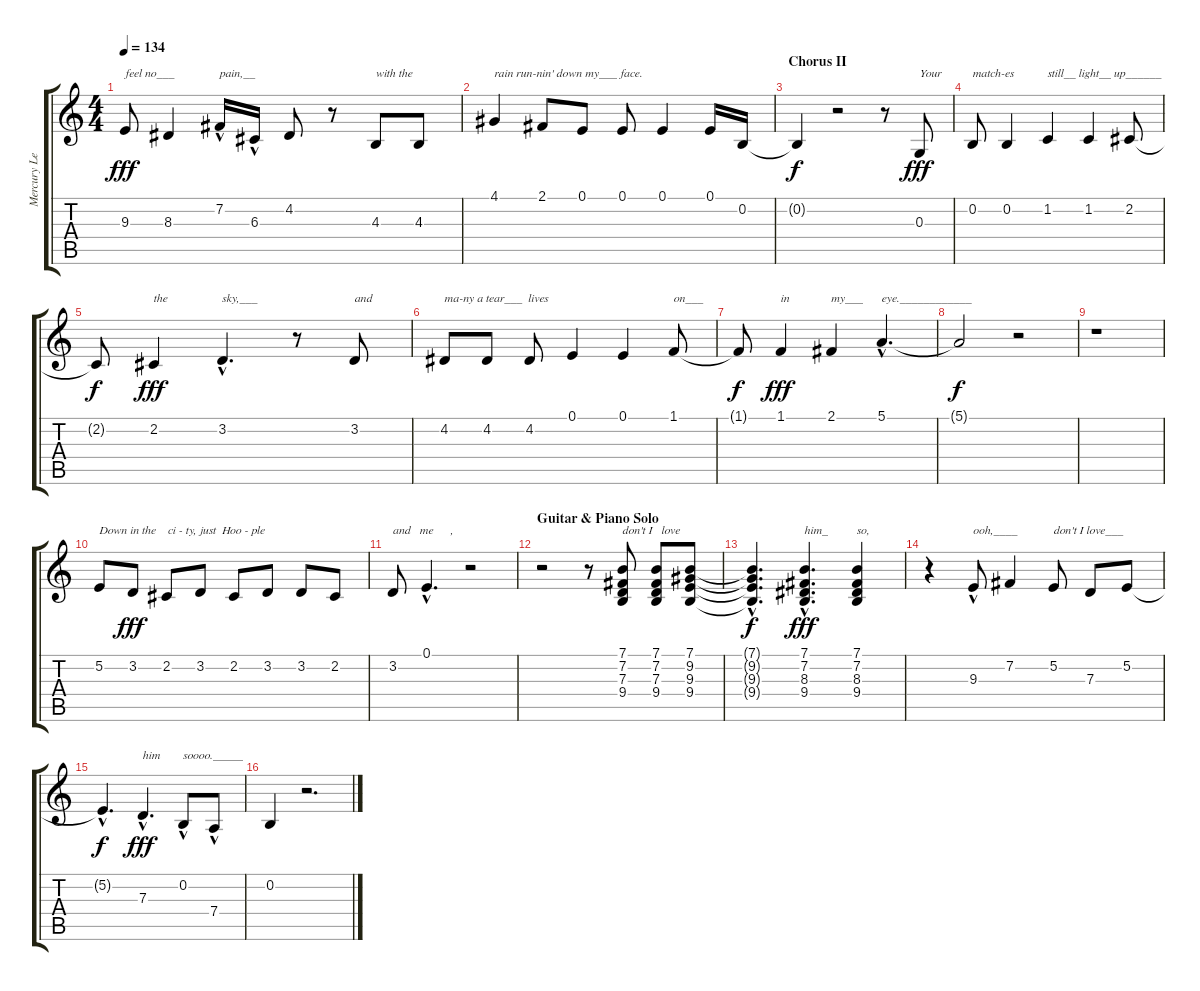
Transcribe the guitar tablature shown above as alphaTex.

\track ("Mercury Lead" "Mercury Le") {instrument flute}
\staff {score tabs}
\tuning (E4 B3 G3 D3 A2 E2) {hide}
\ts (4 4)
\tempo 134
\clef g2
\ks c
9.3.8{txt "feel no___" dy fff} 8.3.4 7.2{hac}.16{txt "pain,__"} 6.3{hac}.16 4.2.8 r.8 4.3.8{txt "with the"} 4.3.8 |
4.1.4{txt "rain run-nin' down my___ face."} 2.1.8 0.1.8 0.1.8 0.1.4 0.1.16 0.2.16 |
\section ("" "Chorus II")
0.2{t}.4{dy f} r.2 r.8 0.3.8{txt "Your" dy fff} |
0.2.8{txt "match-es"} 0.2.4 1.2.4{txt "still__ light__ up______"} 1.2.4 2.2.8 |
2.2{t}.8{dy f} 2.2.4{txt "the" dy fff} 3.2{hac}.4{d txt "sky,___"} r.8 3.2.8{txt "and"} |
4.2.8{txt "ma-ny a tear___  lives"} 4.2.8 4.2.8 0.1.4 0.1.4 1.1.8{txt "on___"} |
1.1{t}.8{dy f} 1.1.4{txt "in" dy fff} 2.1.4{txt "my___"} 5.1{hac}.4{d txt "eye.____________"} |
5.1{t}.2{dy f} r.2 |
r.1 |
5.2.8{txt "Down in the    ci - ty, just  Hoo - ple   "} 3.2.8{dy fff} 2.2.8 3.2.8 2.2.8 3.2.8 3.2.8 2.2.8 |
3.2.8{txt "and   me"} 0.1{hac}.4{d txt "        ,"} r.2 |
\section ("" "Guitar & Piano Solo")
r.2 r.8 (7.1 7.2 7.3 9.4).8{txt "don't I   love"} (7.1 7.2 7.3 9.4).8 (7.1 9.2 9.3 9.4).8 |
(7.1{hac t} 9.2{hac t} 9.3{hac t} 9.4{hac t}).4{d dy f} (7.1{hac} 7.2{hac} 8.3{hac} 9.4{hac}).4{d txt "him_" dy fff} (7.1 7.2 8.3 9.4).4{txt "so,"} |
r.4 9.3{hac}.8{txt "ooh,____"} 7.2.4 5.2.8{txt "don't I love___"} 7.3.8 5.2.8 |
5.2{hac t}.4{d dy f} 7.3{hac}.4{d txt "him" dy fff} 0.2{hac}.8{txt "soooo._____"} 7.4{hac}.8 |
0.2.4 r.2{d}
